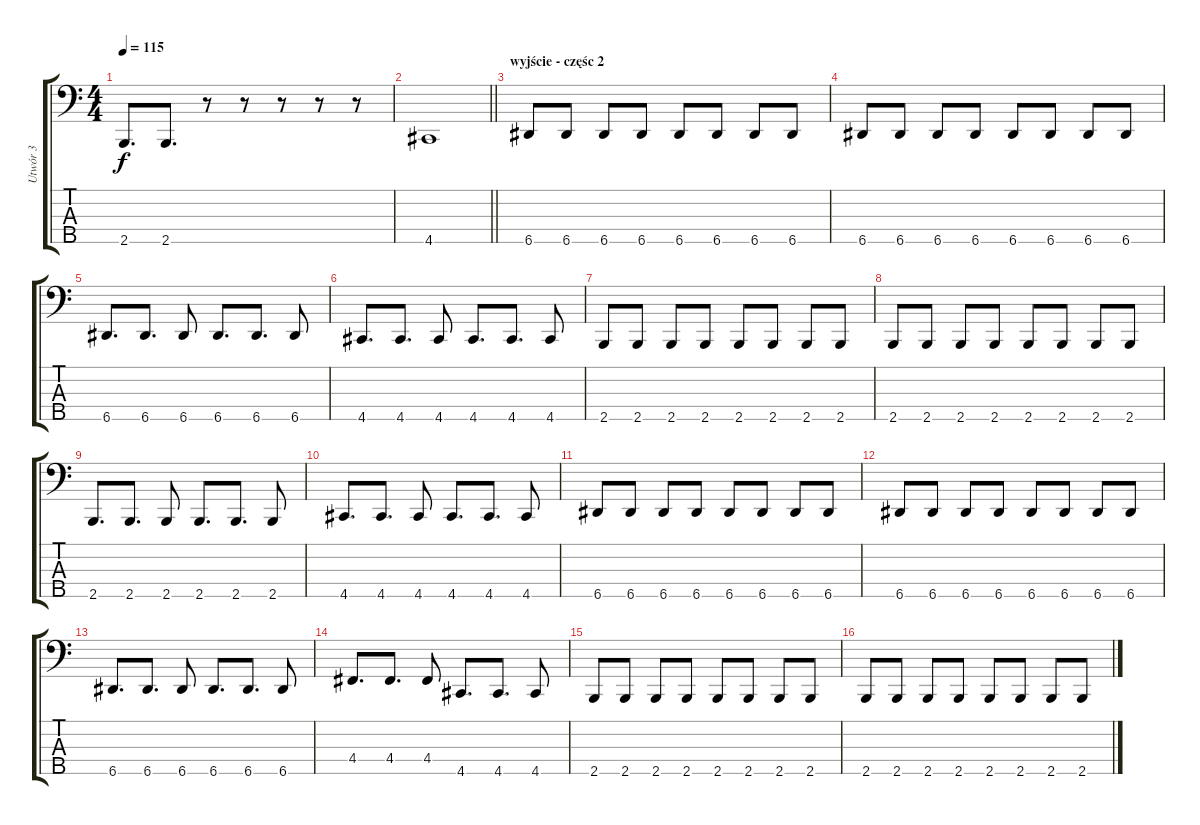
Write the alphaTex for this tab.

\track ("Utwór 3" "Utwór 3") {instrument electricbassfinger}
\staff {score tabs}
\tuning (F2 C2 G1 D1 A0) {hide}
\ts (4 4)
\tempo 115
\clef f4
\ks c
2.5.8{d dy f} 2.5.8{d} r.8 r.8 r.8 r.8 r.8 |
\barLineRight lightlight
4.5.1 |
\section ("" "wyjście - częśc 2")
6.5.8 6.5.8 6.5.8 6.5.8 6.5.8 6.5.8 6.5.8 6.5.8 |
6.5.8 6.5.8 6.5.8 6.5.8 6.5.8 6.5.8 6.5.8 6.5.8 |
6.5.8{d} 6.5.8{d} 6.5.8 6.5.8{d} 6.5.8{d} 6.5.8 |
4.5.8{d} 4.5.8{d} 4.5.8 4.5.8{d} 4.5.8{d} 4.5.8 |
2.5.8 2.5.8 2.5.8 2.5.8 2.5.8 2.5.8 2.5.8 2.5.8 |
2.5.8 2.5.8 2.5.8 2.5.8 2.5.8 2.5.8 2.5.8 2.5.8 |
2.5.8{d} 2.5.8{d} 2.5.8 2.5.8{d} 2.5.8{d} 2.5.8 |
4.5.8{d} 4.5.8{d} 4.5.8 4.5.8{d} 4.5.8{d} 4.5.8 |
6.5.8 6.5.8 6.5.8 6.5.8 6.5.8 6.5.8 6.5.8 6.5.8 |
6.5.8 6.5.8 6.5.8 6.5.8 6.5.8 6.5.8 6.5.8 6.5.8 |
6.5.8{d} 6.5.8{d} 6.5.8 6.5.8{d} 6.5.8{d} 6.5.8 |
4.4.8{d} 4.4.8{d} 4.4.8 4.5.8{d} 4.5.8{d} 4.5.8 |
2.5.8 2.5.8 2.5.8 2.5.8 2.5.8 2.5.8 2.5.8 2.5.8 |
2.5.8 2.5.8 2.5.8 2.5.8 2.5.8 2.5.8 2.5.8 2.5.8
